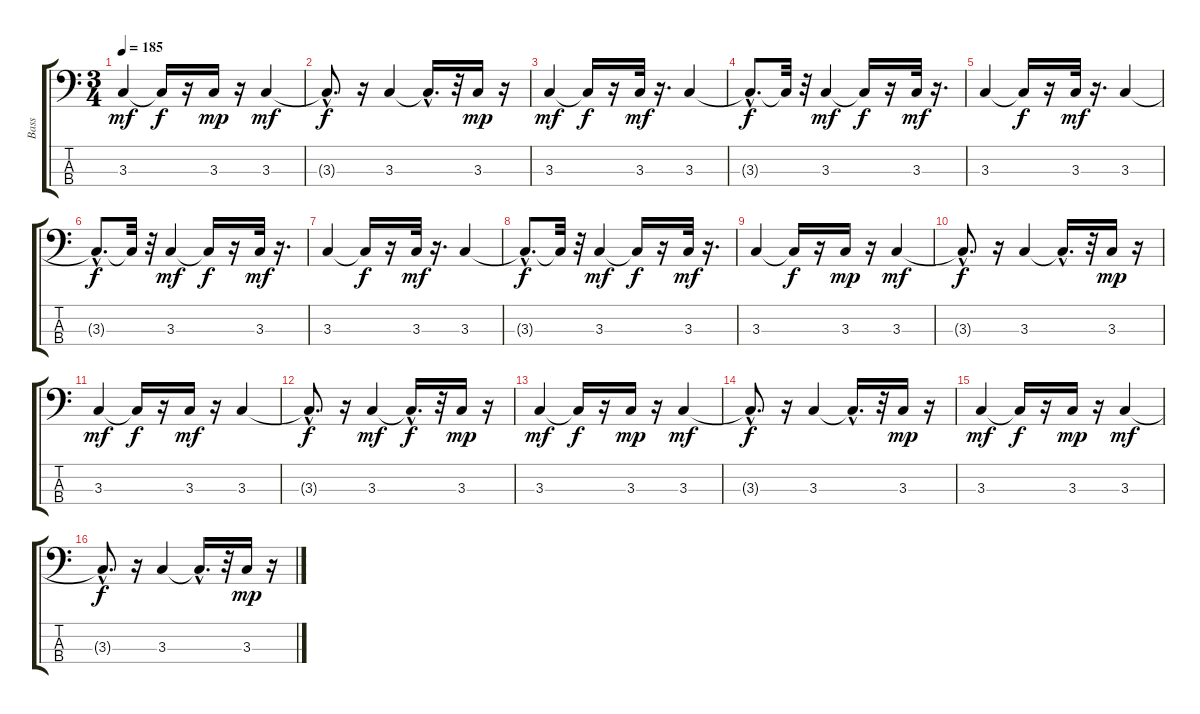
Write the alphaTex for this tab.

\track ("Bass   " "Bass   ") {instrument acousticbass}
\staff {score tabs}
\tuning (G2 D2 A1 E1) {hide}
\ts (3 4)
\tempo 185
\clef f4
\ks c
3.3.4{dy mf} 3.3{t}.16{dy f} r.16 3.3.16{dy mp} r.16 3.3.4{dy mf} |
3.3{hac t}.8{d dy f} r.16 3.3.4 3.3{hac t}.16{d} r.32 3.3.16{dy mp} r.16 |
3.3.4{dy mf} 3.3{t}.16{dy f} r.16 3.3.32{dy mf} r.16{d} 3.3.4 |
3.3{hac t}.8{d dy f} 3.3{t}.32 r.32 3.3.4{dy mf} 3.3{t}.16{dy f} r.16 3.3.32{dy mf} r.16{d} |
3.3.4 3.3{t}.16{dy f} r.16 3.3.32{dy mf} r.16{d} 3.3.4 |
3.3{hac t}.8{d dy f} 3.3{t}.32 r.32 3.3.4{dy mf} 3.3{t}.16{dy f} r.16 3.3.32{dy mf} r.16{d} |
3.3.4 3.3{t}.16{dy f} r.16 3.3.32{dy mf} r.16{d} 3.3.4 |
3.3{hac t}.8{d dy f} 3.3{t}.32 r.32 3.3.4{dy mf} 3.3{t}.16{dy f} r.16 3.3.32{dy mf} r.16{d} |
3.3.4 3.3{t}.16{dy f} r.16 3.3.16{dy mp} r.16 3.3.4{dy mf} |
3.3{hac t}.8{d dy f} r.16 3.3.4 3.3{hac t}.16{d} r.32 3.3.16{dy mp} r.16 |
3.3.4{dy mf} 3.3{t}.16{dy f} r.16 3.3.16{dy mf} r.16 3.3.4 |
3.3{hac t}.8{d dy f} r.16 3.3.4{dy mf} 3.3{hac t}.16{d dy f} r.32 3.3.16{dy mp} r.16 |
3.3.4{dy mf} 3.3{t}.16{dy f} r.16 3.3.16{dy mp} r.16 3.3.4{dy mf} |
3.3{hac t}.8{d dy f} r.16 3.3.4 3.3{hac t}.16{d} r.32 3.3.16{dy mp} r.16 |
3.3.4{dy mf} 3.3{t}.16{dy f} r.16 3.3.16{dy mp} r.16 3.3.4{dy mf} |
3.3{hac t}.8{d dy f} r.16 3.3.4 3.3{hac t}.16{d} r.32 3.3.16{dy mp} r.16
